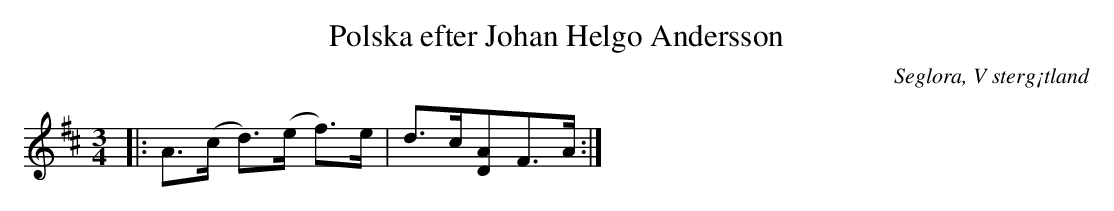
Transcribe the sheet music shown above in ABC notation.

X:1
T:Polska efter Johan Helgo Andersson
O:Seglora, V sterg¡tland
M:3/4
L:1/8
K:D
|: A>(c d>)(e f>)e| d>c[AD]F>A :|
